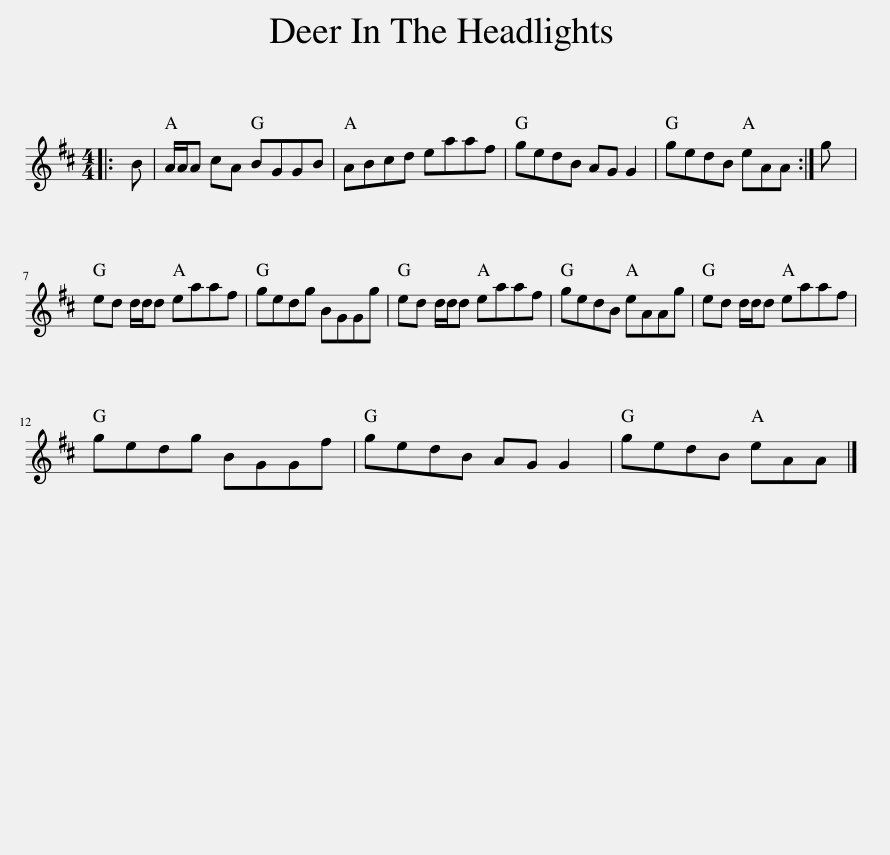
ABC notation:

X:1
L:1/8
M:4/4
I:linebreak $
K:D
V:1 treble
V:1
|: B | A/A/A cA BGGB | ABcd eaaf | gedB AG G2 | gedB eAA :| %5
 g |$ ed d/d/d eaaf | gedg BGGg | ed d/d/d eaaf | gedB eAAg | %10
 ed d/d/d eaaf |$ gedg BGGf | gedB AG G2 | gedB eAA |] %14
